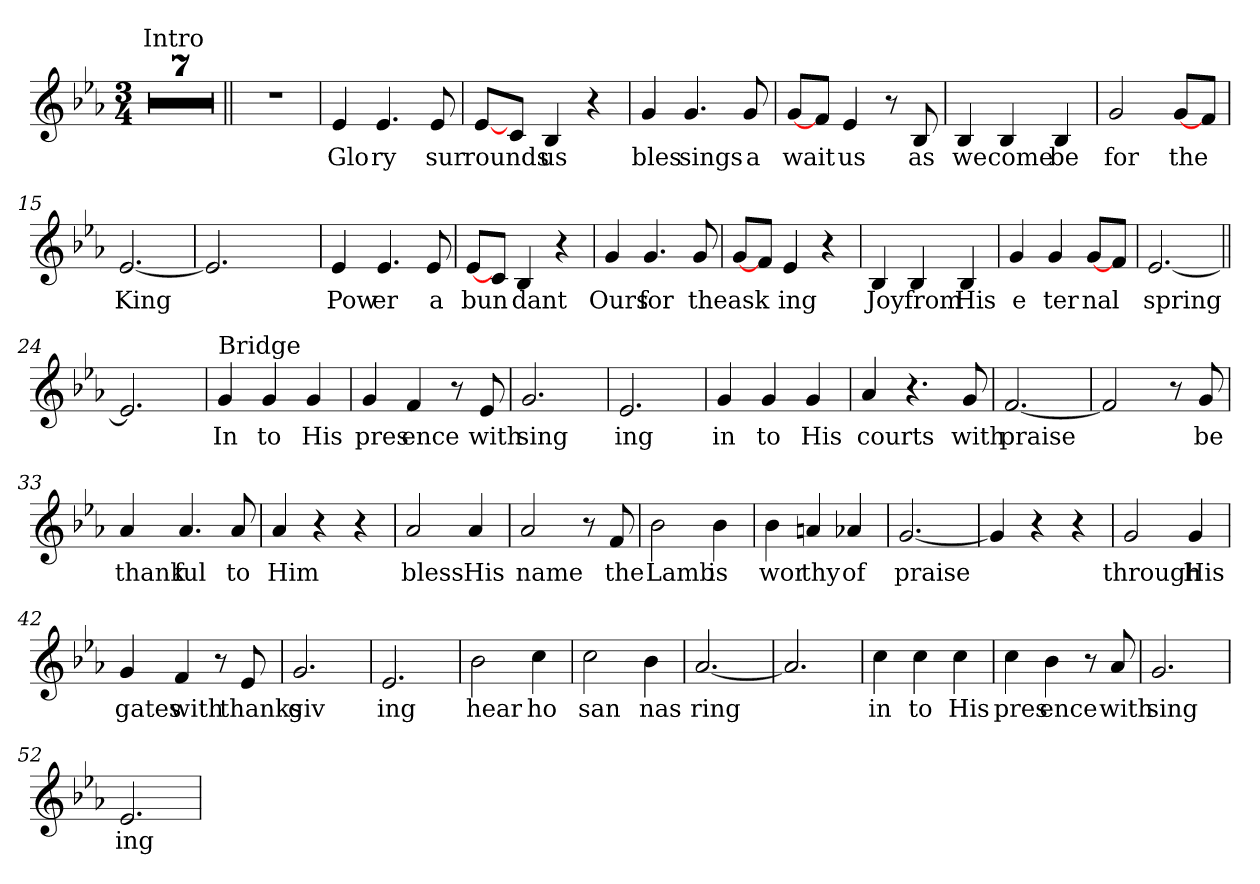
**kern	**text
*part1	*part1
*staff1	*staff1
*clefG2	*
*k[b-e-a-]	*
*E-:	*
*M3/4	*
=1	=1
!LO:TX:a:t=Intro	!
2.r	.
=2	=2
!LO:N:vis=1	!
2.r	.
=3	=3
!LO:N:vis=1	!
2.r	.
=4	=4
!LO:N:vis=1	!
2.r	.
=5	=5
!LO:N:vis=1	!
2.r	.
=6	=6
!LO:N:vis=1	!
2.r	.
=7	=7
!LO:N:vis=1	!
2.r	.
=8||	=8||
!LO:N:vis=1	!
2.r	.
!!LO:LB:g=z
=9	=9
!	!LO:LY:b
4e-/	Glo
!	!LO:LY:b
4.e-/	ry
!	!LO:LY:b
8e-/	sur
=10	=10
!	!LO:LY:b
[8e-/L	rounds
8c/J	.
!	!LO:LY:b
4B-/	us
4r	.
=11	=11
!	!LO:LY:b
4g/	bles
!	!LO:LY:b
4.g/	sings
!	!LO:LY:b
8g/	a
=12	=12
!	!LO:LY:b
[8g/L	wait
8f/J	.
!	!LO:LY:b
4e-/	us
8r	.
!	!LO:LY:b
8B-/	as
=13	=13
!	!LO:LY:b
4B-/	we
!	!LO:LY:b
4B-/	come
!	!LO:LY:b
4B-/	be
=14	=14
!	!LO:LY:b
2g/	for
!	!LO:LY:b
[8g/L	the
8f/J	.
!!LO:LB:g=z
=15	=15
!	!LO:LY:b
[2.e-/	King
=16	=16
2.e-/]	.
=17	=17
!	!LO:LY:b
4e-/	Pow
!	!LO:LY:b
4.e-/	er
!	!LO:LY:b
8e-/	a
=18	=18
!	!LO:LY:b
[8e-/L	bun
8c/J	.
!	!LO:LY:b
4B-/	dant
4r	.
=19	=19
!	!LO:LY:b
4g/	Ours
!	!LO:LY:b
4.g/	for
!	!LO:LY:b
8g/	the
=20	=20
!	!LO:LY:b
[8g/L	ask
8f/J	.
!	!LO:LY:b
4e-/	ing
4r	.
=21	=21
!	!LO:LY:b
4B-/	Joy
!	!LO:LY:b
4B-/	from
!	!LO:LY:b
4B-/	His
!!LO:LB:g=z
=22	=22
!	!LO:LY:b
4g/	e
!	!LO:LY:b
4g/	ter
!	!LO:LY:b
[8g/L	nal
8f/J	.
=23	=23
!	!LO:LY:b
[2.e-/	spring
=24||	=24||
2.e-/]	.
=25	=25
!LO:TX:a:t=Bridge	!
!	!LO:LY:b
4g/	In
!	!LO:LY:b
4g/	to
!	!LO:LY:b
4g/	His
=26	=26
!	!LO:LY:b
4g/	pres
!	!LO:LY:b
4f/	ence
8r	.
!	!LO:LY:b
8e-/	with
=27	=27
!	!LO:LY:b
2.g/	sing
=28	=28
!	!LO:LY:b
2.e-/	ing
=29	=29
!	!LO:LY:b
4g/	in
!	!LO:LY:b
4g/	to
!	!LO:LY:b
4g/	His
!!LO:LB:g=z
=30	=30
!	!LO:LY:b
4a-/	courts
4.r	.
!	!LO:LY:b
8g/	with
=31	=31
!	!LO:LY:b
[2.f/	praise
=32	=32
2f/]	.
8r	.
!	!LO:LY:b
8g/	be
=33	=33
!	!LO:LY:b
4a-/	thank
!	!LO:LY:b
4.a-/	ful
!	!LO:LY:b
8a-/	to
=34	=34
!	!LO:LY:b
4a-/	Him
4r	.
4r	.
=35	=35
!	!LO:LY:b
2a-/	bless
!	!LO:LY:b
4a-/	His
=36	=36
!	!LO:LY:b
2a-/	name
8r	.
!	!LO:LY:b
8f/	the
!!LO:LB:g=z
=37	=37
!	!LO:LY:b
2b-\	Lamb
!	!LO:LY:b
4b-\	is
=38	=38
!	!LO:LY:b
4b-\	wor
!	!LO:LY:b
4an/	thy
!	!LO:LY:b
4a-X/	of
=39	=39
!	!LO:LY:b
[2.g/	praise
=40	=40
4g/]	.
4r	.
4r	.
=41	=41
!	!LO:LY:b
2g/	through
!	!LO:LY:b
4g/	His
=42	=42
!	!LO:LY:b
4g/	gates
!	!LO:LY:b
4f/	with
8r	.
!	!LO:LY:b
8e-/	thanks
=43	=43
!	!LO:LY:b
2.g/	giv
!!LO:LB:g=z
=44	=44
!	!LO:LY:b
2.e-/	ing
=45	=45
!	!LO:LY:b
2b-\	hear
!	!LO:LY:b
4cc\	ho
=46	=46
!	!LO:LY:b
2cc\	san
!	!LO:LY:b
4b-\	nas
=47	=47
!	!LO:LY:b
[2.a-/	ring
=48	=48
2.a-/]	.
=49	=49
!	!LO:LY:b
4cc\	in
!	!LO:LY:b
4cc\	to
!	!LO:LY:b
4cc\	His
=50	=50
!	!LO:LY:b
4cc\	pres
!	!LO:LY:b
4b-\	ence
8r	.
!	!LO:LY:b
8a-/	with
=51	=51
!	!LO:LY:b
2.g/	sing
=52	=52
!	!LO:LY:b
2.e-/	ing
=	=
*-	*-
